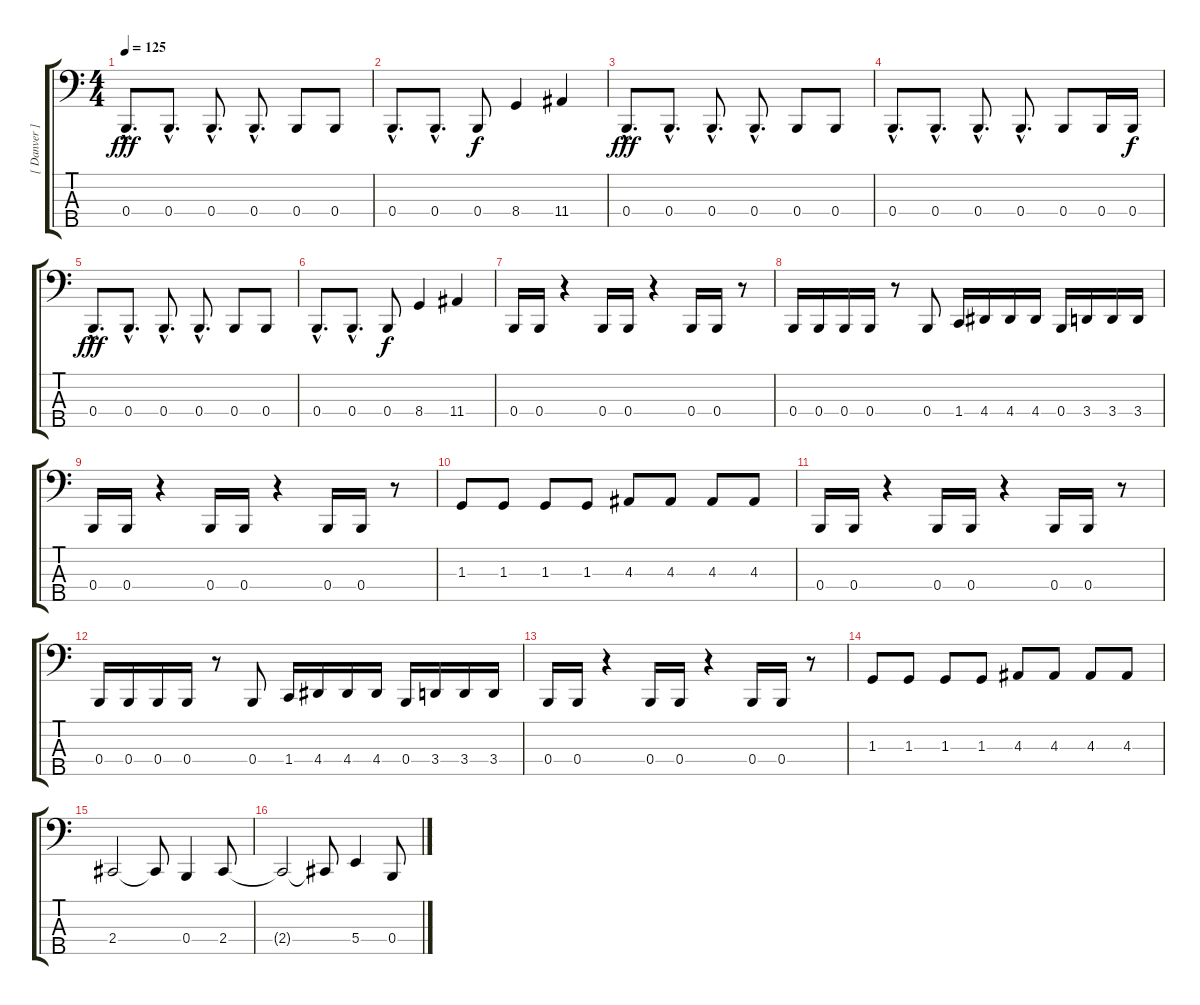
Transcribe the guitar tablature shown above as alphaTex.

\track ("[ Danver ]" "[ Danver ]") {instrument electricbasspick}
\staff {score tabs}
\tuning (E2 B1 Gb1 B0 Ab0) {hide}
\ts (4 4)
\tempo 125
\clef f4
\ks c
0.4{hac}.8{d dy fff} 0.4{hac}.8{d} 0.4{hac}.8{d} 0.4{hac}.8{d} 0.4.8 0.4.8 |
0.4{hac}.8{d} 0.4{hac}.8{d} 0.4.8{dy f} 8.4.4 11.4.4 |
0.4{hac}.8{d dy fff} 0.4{hac}.8{d} 0.4{hac}.8{d} 0.4{hac}.8{d} 0.4.8 0.4.8 |
0.4{hac}.8{d} 0.4{hac}.8{d} 0.4{hac}.8{d} 0.4{hac}.8{d} 0.4.8 0.4.16 0.4.16{dy f} |
0.4{hac}.8{d dy fff} 0.4{hac}.8{d} 0.4{hac}.8{d} 0.4{hac}.8{d} 0.4.8 0.4.8 |
0.4{hac}.8{d} 0.4{hac}.8{d} 0.4.8{dy f} 8.4.4 11.4.4 |
0.4.16 0.4.16 r.4 0.4.16 0.4.16 r.4 0.4.16 0.4.16 r.8 |
0.4.16 0.4.16 0.4.16 0.4.16 r.8 0.4.8 1.4.16 4.4.16 4.4.16 4.4.16 0.4.16 3.4.16 3.4.16 3.4.16 |
0.4.16 0.4.16 r.4 0.4.16 0.4.16 r.4 0.4.16 0.4.16 r.8 |
1.3.8 1.3.8 1.3.8 1.3.8 4.3.8 4.3.8 4.3.8 4.3.8 |
0.4.16 0.4.16 r.4 0.4.16 0.4.16 r.4 0.4.16 0.4.16 r.8 |
0.4.16 0.4.16 0.4.16 0.4.16 r.8 0.4.8 1.4.16 4.4.16 4.4.16 4.4.16 0.4.16 3.4.16 3.4.16 3.4.16 |
0.4.16 0.4.16 r.4 0.4.16 0.4.16 r.4 0.4.16 0.4.16 r.8 |
1.3.8 1.3.8 1.3.8 1.3.8 4.3.8 4.3.8 4.3.8 4.3.8 |
2.4.2 2.4{t}.8 0.4.4 2.4.8 |
2.4{t}.2 2.4{t}.8 5.4.4 0.4.8
